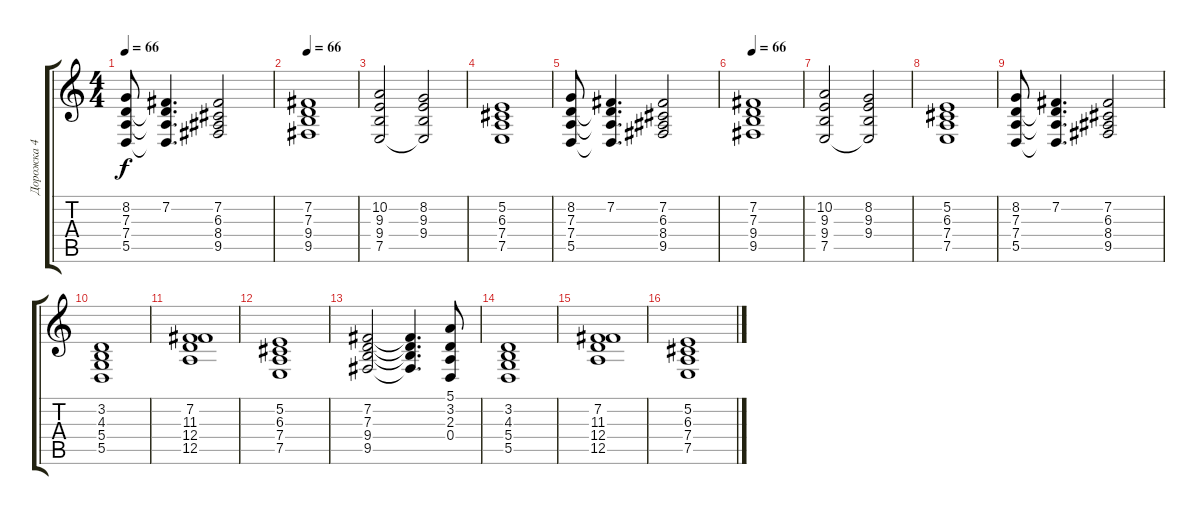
\track ("Дорожка 4" "Дорожка 4") {instrument stringensemble2}
\staff {score tabs}
\tuning (E4 B3 G3 D3 A2 E2) {hide}
\ts (4 4)
\tempo 66
\clef g2
\ks c
(8.2 7.3 7.4 5.5).8{dy f} (7.2 7.3{t} 7.4{t} 5.5{t}).4{d} (7.2 6.3 8.4 9.5).2 |
\tempo 66
(7.2 7.3 9.4 9.5).1 |
(10.2 9.3 9.4 7.5).2 (8.2 9.3 9.4 7.5{t}).2 |
(5.2 6.3 7.4 7.5).1 |
(8.2 7.3 7.4 5.5).8 (7.2 7.3{t} 7.4{t} 5.5{t}).4{d} (7.2 6.3 8.4 9.5).2 |
\tempo 66
(7.2 7.3 9.4 9.5).1 |
(10.2 9.3 9.4 7.5).2 (8.2 9.3 9.4 7.5{t}).2 |
(5.2 6.3 7.4 7.5).1 |
(8.2 7.3 7.4 5.5).8 (7.2 7.3{t} 7.4{t} 5.5{t}).4{d} (7.2 6.3 8.4 9.5).2 |
(3.2 4.3 5.4 5.5).1 |
(7.2 11.3 12.4 12.5).1 |
(5.2 6.3 7.4 7.5).1 |
(7.2 7.3 9.4 9.5).2 (7.2{t} 7.3{t} 9.4{t} 9.5{t}).4{d} (5.1 3.2 2.3 0.4).8 |
(3.2 4.3 5.4 5.5).1 |
(7.2 11.3 12.4 12.5).1 |
(5.2 6.3 7.4 7.5).1
